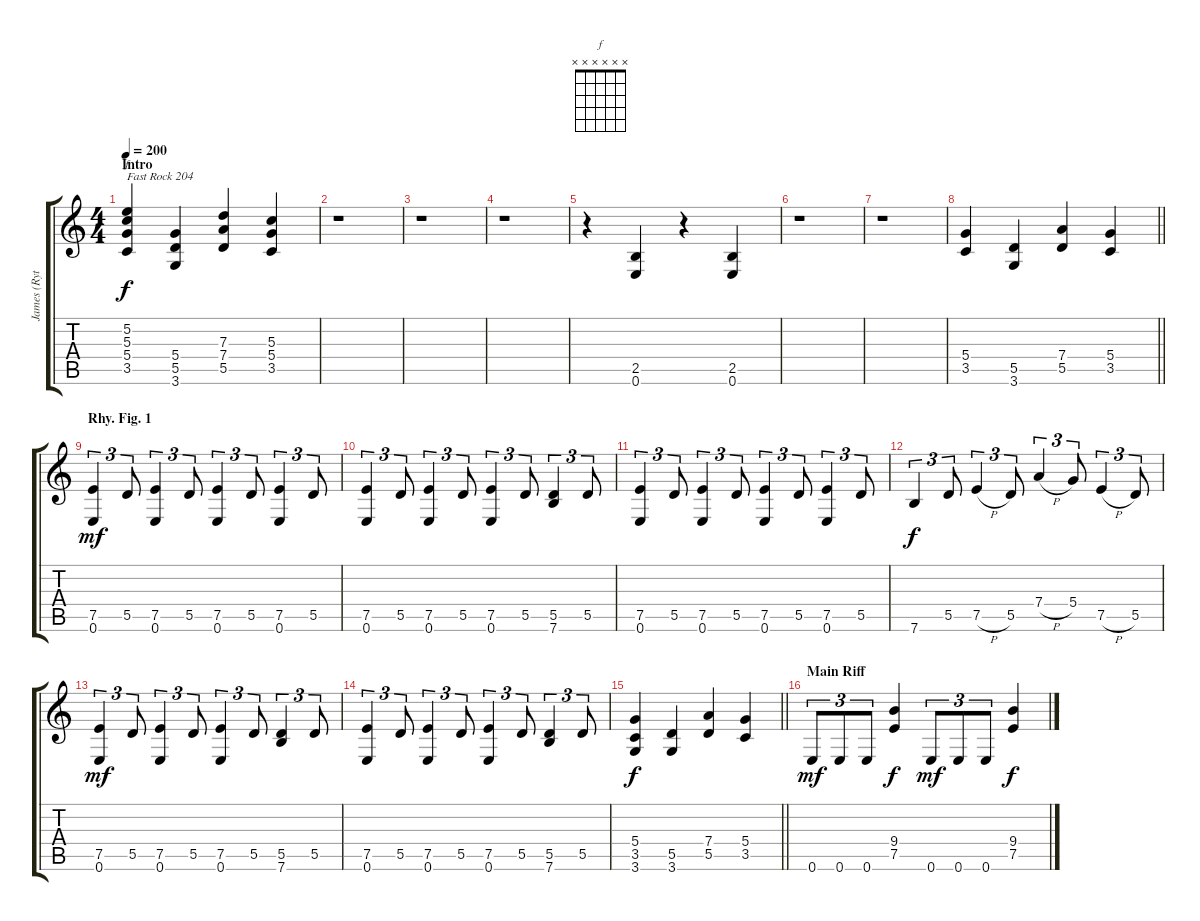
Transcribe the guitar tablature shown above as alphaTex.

\track ("James (Rythm Guitar)" "James (Ryt") {instrument overdrivenguitar}
\staff {score tabs}
\tuning (E4 B3 G3 D3 A2 E2) {hide}
\chord ("f" x x x x x x)
\ts (4 4)
\section ("" "Intro")
\tempo 200
\clef g2
\ks c
(5.2 5.3 5.4 3.5).4{ch "f" txt "Fast Rock 204" dy f instrument overdrivenguitar} (5.4 5.5 3.6).4 (7.3 7.4 5.5).4 (5.3 5.4 3.5).4 |
r.1 |
r.1 |
r.1 |
r.4 (2.5 0.6).4 r.4 (2.5 0.6).4 |
r.1 |
r.1 |
\barLineRight lightlight
(5.4 3.5).4 (5.5 3.6).4 (7.4 5.5).4 (5.4 3.5).4 |
\section ("" "Rhy. Fig. 1")
(7.5 0.6).4{tu (3 2) dy mf} 5.5.8{tu (3 2)} (7.5 0.6).4{tu (3 2)} 5.5.8{tu (3 2)} (7.5 0.6).4{tu (3 2)} 5.5.8{tu (3 2)} (7.5 0.6).4{tu (3 2)} 5.5.8{tu (3 2)} |
(7.5 0.6).4{tu (3 2)} 5.5.8{tu (3 2)} (7.5 0.6).4{tu (3 2)} 5.5.8{tu (3 2)} (7.5 0.6).4{tu (3 2)} 5.5.8{tu (3 2)} (5.5 7.6).4{tu (3 2)} 5.5.8{tu (3 2)} |
(7.5 0.6).4{tu (3 2)} 5.5.8{tu (3 2)} (7.5 0.6).4{tu (3 2)} 5.5.8{tu (3 2)} (7.5 0.6).4{tu (3 2)} 5.5.8{tu (3 2)} (7.5 0.6).4{tu (3 2)} 5.5.8{tu (3 2)} |
7.6.4{tu (3 2) dy f} 5.5.8{tu (3 2)} 7.5{h}.4{tu (3 2)} 5.5.8{tu (3 2)} 7.4{h}.4{tu (3 2)} 5.4.8{tu (3 2)} 7.5{h}.4{tu (3 2)} 5.5.8{tu (3 2)} |
(7.5 0.6).4{tu (3 2) dy mf} 5.5.8{tu (3 2)} (7.5 0.6).4{tu (3 2)} 5.5.8{tu (3 2)} (7.5 0.6).4{tu (3 2)} 5.5.8{tu (3 2)} (5.5 7.6).4{tu (3 2)} 5.5.8{tu (3 2)} |
(7.5 0.6).4{tu (3 2)} 5.5.8{tu (3 2)} (7.5 0.6).4{tu (3 2)} 5.5.8{tu (3 2)} (7.5 0.6).4{tu (3 2)} 5.5.8{tu (3 2)} (5.5 7.6).4{tu (3 2)} 5.5.8{tu (3 2)} |
\barLineRight lightlight
(5.4 3.5 3.6).4{dy f} (5.5 3.6).4 (7.4 5.5).4 (5.4 3.5).4 |
\section ("" "Main Riff")
0.6.8{tu (3 2) dy mf} 0.6.8{tu (3 2)} 0.6.8{tu (3 2)} (9.4 7.5).4{dy f} 0.6.8{tu (3 2) dy mf} 0.6.8{tu (3 2)} 0.6.8{tu (3 2)} (9.4 7.5).4{dy f}
